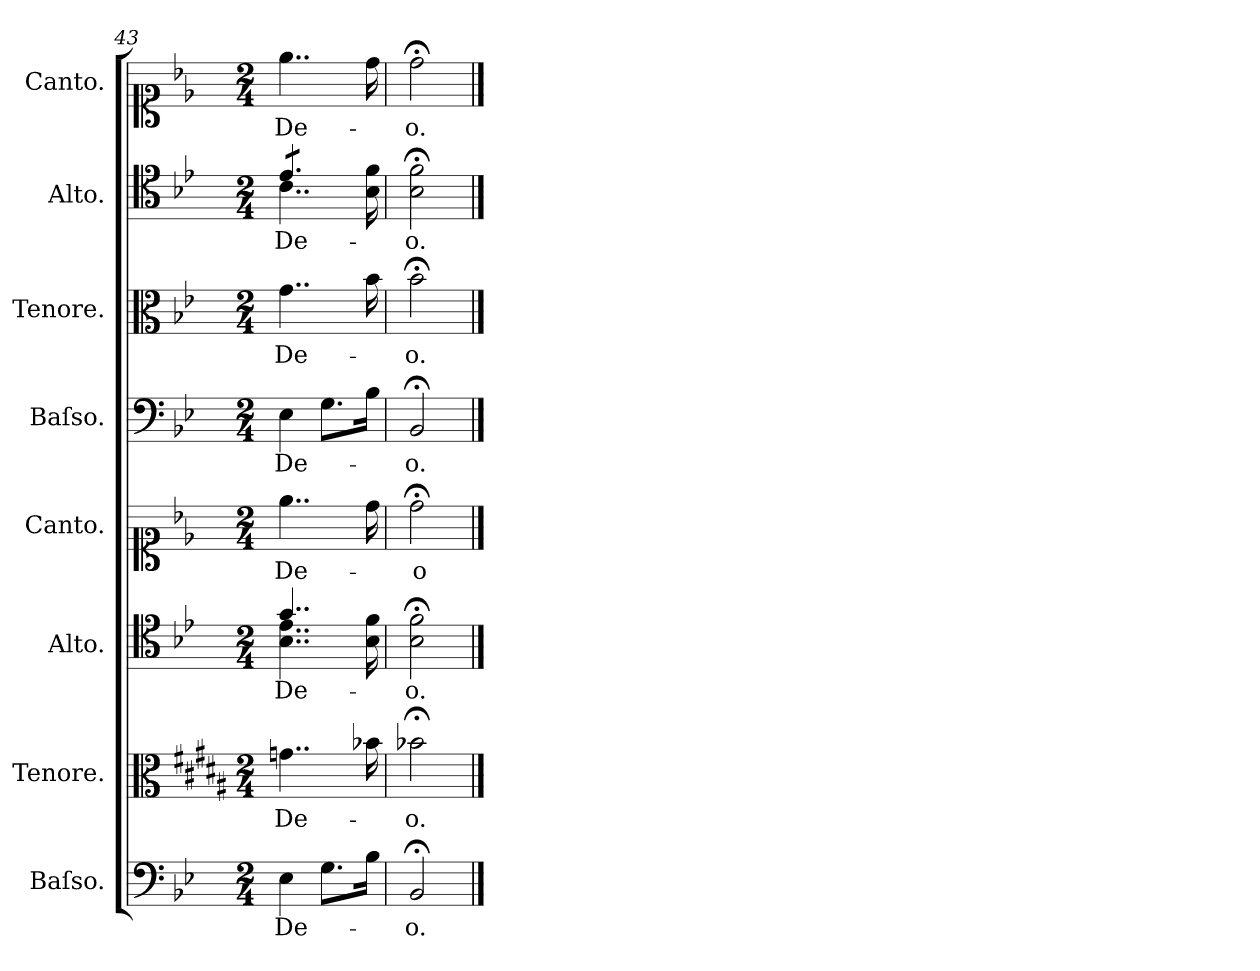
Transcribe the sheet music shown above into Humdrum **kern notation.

**kern	**text	**kern	**text	**kern	**text	**kern	**text	**kern	**text	**kern	**text	**kern	**text	**kern	**text
*part8	*part8	*part7	*part7	*part6	*part6	*part5	*part5	*part4	*part4	*part3	*part3	*part2	*part2	*part1	*part1
*staff8	*staff8	*staff7	*staff7	*staff6	*staff6	*staff5	*staff5	*staff4	*staff4	*staff3	*staff3	*staff2	*staff2	*staff1	*staff1
*I"Baſso.	*	*I"Tenore.	*	*I"Alto.	*	*I"Canto.	*	*I"Baſso.	*	*I"Tenore.	*	*I"Alto.	*	*I"Canto.	*
*	*	*	*	*	*	*	*	*I'B	*	*I'T	*	*I'A	*	*	*
*clefF4	*	*clefC3	*	*clefC4	*	*clefC1	*	*clefF4	*	*clefC3	*	*clefC4	*	*clefC1	*
*k[b-e-]	*	*k[f#c#g#d#a#]	*	*k[b-e-]	*	*k[b-e-]	*	*k[b-e-]	*	*k[b-e-]	*	*k[b-e-]	*	*k[b-e-]	*
*M2/4	*	*M2/4	*	*M2/4	*	*M2/4	*	*M2/4	*	*M2/4	*	*M2/4	*	*M2/4	*
=43	=43	=43	=43	=43	=43	=43	=43	=43	=43	=43	=43	=43	=43	=43	=43
*	*	*	*	*^	*	*	*	*	*	*	*	*^	*	*	*
*	*	*	*	*	*	*	*	*	*	*	*	*	*tremolo	*	*	*	*
4E-\	De-	4..g\	De-	4..g/	4..B-\ 4..e-\	De-	4..ee-\	De-	4E-\	De-	4..g\	De-	8e-/L	4..c\	De-	4..ee-\	De-
.	.	.	.	.	.	.	.	.	.	.	.	.	8e-/	.	.	.	.
8.G\L	.	.	.	.	.	.	.	.	8.G\L	.	.	.	8e-/J	.	.	.	.
*	*	*	*	*	*	*	*	*	*	*	*	*	*Xtremolo	*	*	*	*
.	.	.	.	.	.	.	.	.	.	.	.	.	8ryy	.	.	.	.
16B-\Jk	.	16b-\	.	16ryy	16B-\ 16f\	.	16dd\	.	16B-\Jk	.	16b-\	.	.	16B-\ 16f\	.	16dd\	.
*	*	*	*	*v	*v	*	*	*	*	*	*	*	*v	*v	*	*	*
=44	=44	=44	=44	=44	=44	=44	=44	=44	=44	=44	=44	=44	=44	=44	=44
2BB-;</	-o.	2b-;<\	-o.	2B-;<\ 2f;<\	-o.	2dd;<\	-o	2BB-;</	-o.	2b-;<\	-o.	2B-;<\ 2f;<\	-o.	2dd;<\	-o.
==	==	==	==	==	==	==	==	==	==	==	==	==	==	==	==
*-	*-	*-	*-	*-	*-	*-	*-	*-	*-	*-	*-	*-	*-	*-	*-
